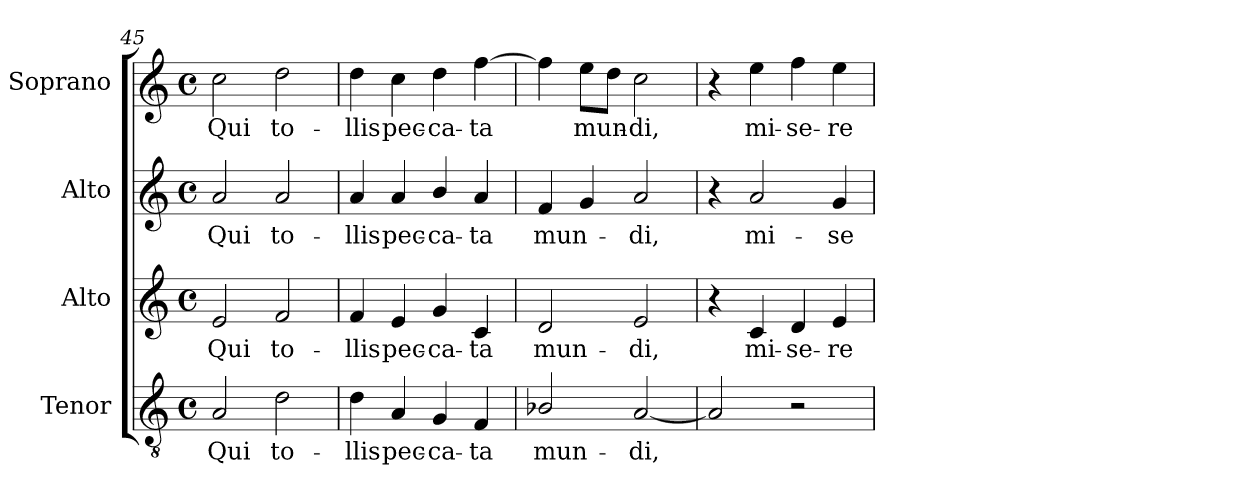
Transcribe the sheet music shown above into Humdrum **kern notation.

**kern	**text	**kern	**text	**kern	**text	**kern	**text
*part4	*part4	*part3	*part3	*part2	*part2	*part1	*part1
*staff4	*staff4	*staff3	*staff3	*staff2	*staff2	*staff1	*staff1
*I"Tenor	*	*I"Alto	*	*I"Alto	*	*I"Soprano	*
*I'T.	*	*I'A.	*	*I'A.	*	*I'S.	*
!!LO:LB:g=z
*clefGv2	*	*clefG2	*	*clefG2	*	*clefG2	*
*ITrd7c12	*	*	*	*	*	*	*
*k[]	*	*k[]	*	*k[]	*	*k[]	*
*C:	*	*C:	*	*C:	*	*C:	*
*M4/4	*	*M4/4	*	*M4/4	*	*M4/4	*
*met(c)	*	*met(c)	*	*met(c)	*	*met(c)	*
=45	=45	=45	=45	=45	=45	=45	=45
!	!LO:LY:b:color=#000000	!	!	!	!	!	!
!	!	!	!LO:LY:b:color=#000000	!	!	!	!
!	!	!	!	!	!LO:LY:b:color=#000000	!	!
!	!	!	!	!	!	!	!LO:LY:b:color=#000000
2AAi/	Qui	2ei/	Qui	2ai/	Qui	2cci\	Qui
!	!LO:LY:b:color=#000000	!	!	!	!	!	!
!	!	!	!LO:LY:b:color=#000000	!	!	!	!
!	!	!	!	!	!LO:LY:b:color=#000000	!	!
!	!	!	!	!	!	!	!LO:LY:b:color=#000000
2Di\	to-	2fi/	to-	2ai/	to-	2ddi\	to-
=46	=46	=46	=46	=46	=46	=46	=46
!	!LO:LY:b:color=#000000	!	!	!	!	!	!
!	!	!	!LO:LY:b:color=#000000	!	!	!	!
!	!	!	!	!	!LO:LY:b:color=#000000	!	!
!	!	!	!	!	!	!	!LO:LY:b:color=#000000
4Di\	-llis	4fi/	-llis	4ai/	-llis	4ddi\	-llis
!	!LO:LY:b:color=#000000	!	!	!	!	!	!
!	!	!	!LO:LY:b:color=#000000	!	!	!	!
!	!	!	!	!	!LO:LY:b:color=#000000	!	!
!	!	!	!	!	!	!	!LO:LY:b:color=#000000
4AAi/	pec-	4ei/	pec-	4ai/	pec-	4cci\	pec-
!	!LO:LY:b:color=#000000	!	!	!	!	!	!
!	!	!	!LO:LY:b:color=#000000	!	!	!	!
!	!	!	!	!	!LO:LY:b:color=#000000	!	!
!	!	!	!	!	!	!	!LO:LY:b:color=#000000
4GGi/	-ca-	4gi/	-ca-	4bi/	-ca-	4ddi\	-ca-
!	!LO:LY:b:color=#000000	!	!	!	!	!	!
!	!	!	!LO:LY:b:color=#000000	!	!	!	!
!	!	!	!	!	!LO:LY:b:color=#000000	!	!
!	!	!	!	!	!	!	!LO:LY:b:color=#000000
4FFi/	-ta	4ci/	-ta	4ai/	-ta	[4ffi\	-ta
=47	=47	=47	=47	=47	=47	=47	=47
!	!LO:LY:b:color=#000000	!	!	!	!	!	!
!	!	!	!LO:LY:b:color=#000000	!	!	!	!
!	!	!	!	!	!LO:LY:b:color=#000000	!	!
2BB-Xi/	mun-	2di/	mun-	4fi/	mun-	4ffi\]	.
!	!	!	!	!	!	!	!LO:LY:b:color=#000000
.	.	.	.	4gi/	.	8eei\L	mun-
.	.	.	.	.	.	8ddi\J	.
!	!LO:LY:b:color=#000000	!	!	!	!	!	!
!	!	!	!LO:LY:b:color=#000000	!	!	!	!
!	!	!	!	!	!LO:LY:b:color=#000000	!	!
!	!	!	!	!	!	!	!LO:LY:b:color=#000000
[2AAi/	-di,	2ei/	-di,	2ai/	-di,	2cci\	-di,
=48	=48	=48	=48	=48	=48	=48	=48
2AAi/]	.	4r	.	4r	.	4r	.
!	!	!	!LO:LY:b:color=#000000	!	!	!	!
!	!	!	!	!	!LO:LY:b:color=#000000	!	!
!	!	!	!	!	!	!	!LO:LY:b:color=#000000
.	.	4ci/	mi-	2ai/	mi-	4eei\	mi-
!	!	!	!LO:LY:b:color=#000000	!	!	!	!
!	!	!	!	!	!	!	!LO:LY:b:color=#000000
2r	.	4di/	-se-	.	.	4ffi\	-se-
!	!	!	!LO:LY:b:color=#000000	!	!	!	!
!	!	!	!	!	!LO:LY:b:color=#000000	!	!
!	!	!	!	!	!	!	!LO:LY:b:color=#000000
.	.	4ei/	-re-	4gi/	-se-	4eei\	-re-
=	=	=	=	=	=	=	=
*-	*-	*-	*-	*-	*-	*-	*-
